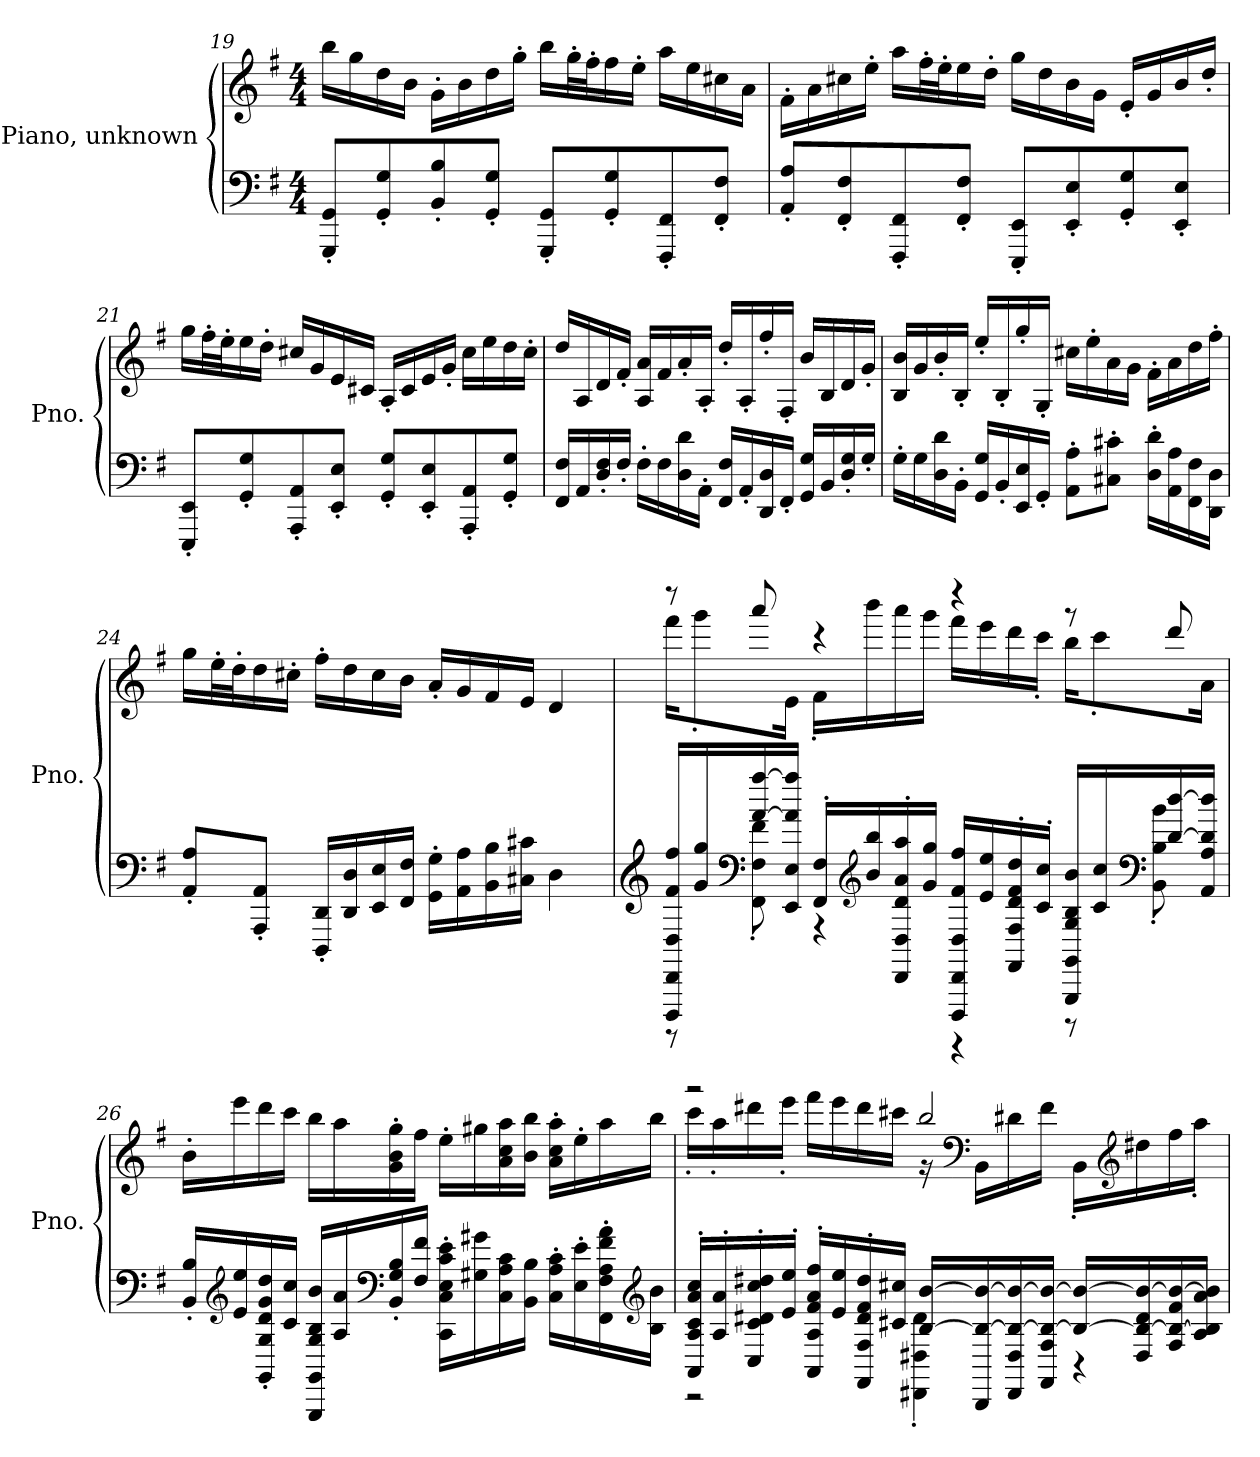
**kern	**kern
*part1	*part1
*staff2	*staff1
*I"Piano, unknown	*
*I'Pno.	*
*clefF4	*clefG2
*k[f#]	*k[f#]
*M4/4	*M4/4
=19	=19
8GGG/' 8GG/'L	16bb\LL
.	16gg\
8GG/' 8G/'	16dd\
.	16b\JJ
8BB/' 8B/'	16g'\LL
.	16b\
8GG/' 8G/'J	16dd\
.	16gg'\JJ
8GGG/' 8GG/'L	16bb\LL
.	32gg'\L
.	32ff#'\J
8GG/' 8G/'	16ff#\
.	16ee'\JJ
8FFF#/' 8FF#/'	16aa\LL
.	16ee\
8FF#/' 8F#/'J	16cc#X\
.	16a\JJ
!!LO:LB:g=z
=20	=20
8AA/' 8A/'L	16f#'\LL
.	16a\
8FF#/' 8F#/'	16cc#X\
.	16ee'\JJ
8FFF#/' 8FF#/'	16aa\LL
.	32ff#'\L
.	32ee'\J
8FF#/' 8F#/'J	16ee\
.	16dd'\JJ
8EEE/' 8EE/'L	16gg\LL
.	16dd\
8EE/' 8E/'	16b\
.	16g\JJ
8GG/' 8G/'	16e'/LL
.	16g/
8EE/' 8E/'J	16b/
.	16dd'/JJ
=21	=21
8EEE/' 8EE/'L	16gg\LL
.	32ff#'\L
.	32ee'\J
8GG/' 8G/'	16ee\
.	16dd'\JJ
8AAA/' 8AA/'	16cc#X/LL
.	16g/
8EE/' 8E/'J	16e/
.	16c#X/JJ
8GG/' 8G/'L	16A'/LL
.	16c#/
8EE/' 8E/'	16e/
.	16g'/JJ
8AAA/' 8AA/'	16cc#\LL
.	16ee\
8GG/' 8G/'J	16dd\
.	16cc#'\JJ
!!LO:LB:g=z
=22	=22
16FF#/ 16F#/LL	16dd/LL
16AA/	16A/
16D/' 16F#/'	16d/
16F#'/JJ	16f#'/JJ
16F#'\LL	16A/ 16a/LL
16F#\	16f#/
16D\ 16d\	16a'/
16AA'\JJ	16A'/JJ
16FF#/ 16F#/LL	16dd'/LL
16AA'/	16A'/
16DD/ 16D/	16ff#'/
16FF#'/JJ	16F#'/JJ
16GG/ 16G/LL	16b/LL
16BB/	16B/
16D/' 16G/'	16d/
16G'/JJ	16g'/JJ
=23	=23
16G'\LL	16B/ 16b/LL
16G\	16g/
16D\ 16d\	16b'/
16BB'\JJ	16B'/JJ
16GG/ 16G/LL	16ee'/LL
16BB'/	16B'/
16EE/ 16E/	16gg'/
16GG'/JJ	16G'/JJ
8AA\' 8A\'L	16cc#X\LL
.	16ee'\
8C#X\' 8c#X\'J	16a\
.	16g\JJ
16D\' 16d\'LL	16f#'\LL
16AA\ 16A\	16a\
16FF#\ 16F#\	16dd\
16DD\ 16D\JJ	16ff#'\JJ
!!LO:LB:g=z
=24	=24
8AA/' 8A/'L	16gg\LL
.	32ee'\L
.	32dd'\J
8AAA/' 8AA/'J	16dd\
.	16cc#X'\JJ
16DDD/' 16DD/'LL	16ff#'\LL
16DD/ 16D/	16dd\
16EE/ 16E/	16cc#\
16FF#/ 16F#/JJ	16b\JJ
16GG\' 16G\'LL	16a'/LL
16AA\ 16A\	16g/
16BB\ 16B\	16f#/
16C#X\ 16c#X\JJ	16e/JJ
4D\	4d/
=25	=25
*clefG2	*
*^	*^
16DDD/ 16DD/ 16D/ 16f#/ 16ff#/LL	8r	8r	16fff#\KL
16g/ 16gg/	.	.	8ggg'\
*clefF4	*	*	*
[16a/ [16aa/	8FF#\' 8F#\' 8f#\'	8aaa/	.
16EE/ 16E/ 16a/] 16aa/]JJ	.	.	16e\Jk
16FF#/' 16F#/'LL	4r	4r	16f#'\LL
*clefG2	*	*	*
16b/ 16bb/	.	.	16bbb\
16DD/' 16D/' 16d/' 16a/' 16aa/'	.	.	16aaa\
16g/ 16gg/JJ	.	.	16ggg\JJ
16DDD/ 16DD/ 16D/ 16f#/ 16ff#/LL	4r	4r	16fff#\LL
16e/ 16ee/	.	.	16eee\
16FF#/' 16F#/' 16d/' 16f#/' 16dd/'	.	.	16ddd\
16c/' 16cc/'JJ	.	.	16ccc'\JJ
16GGG/ 16GG/ 16G/ 16B/ 16b/LL	8r	8r	16bb\KL
16c/ 16cc/	.	.	8ccc'\
*clefF4	*	*	*
[16d/ [16dd/	8BB\' 8B\' 8b\'	8ddd/	.
16AA/ 16A/ 16d/] 16dd/]JJ	.	.	16a\Jk
*v	*v	*	*
*	*v	*v
!!LO:PB:g=z
=26	=26
16BB/' 16B/'LL	16b'\LL
*clefG2	*
16e/ 16ee/	16eee\
16GG/' 16G/' 16d/' 16g/' 16dd/'	16ddd\
16c/ 16cc/JJ	16ccc\JJ
16GGG/ 16GG/ 16G/ 16B/ 16b/LL	16bb\LL
16A/ 16a/	16aa\
*clefF4	*
16BB/' 16G/' 16B/'	16g\' 16b\' 16gg\'
16F#/ 16f#/JJ	16ff#\JJ
16CC\' 16C\' 16E\' 16c\' 16e\'LL	16ee'\LL
16G#X\ 16g#X\	16gg#X\
16C\ 16A\ 16c\	16a\ 16cc\ 16aa\
16BB\ 16B\JJ	16b\ 16bb\JJ
16C\' 16A\' 16c\'LL	16a\' 16cc\' 16aa\'LL
16E\' 16e\'	16ee'\
16FF#\' 16F#\' 16A\' 16f#\' 16a\'	16aa\
*clefG2	*
16B\ 16b\JJ	16bb\JJ
!!LO:LB:g=z
=27	=27
*^	*^
16AA/' 16A/' 16c/' 16a/' 16cc/'LL	2r	2r	16ccc'\LL
16A/' 16a/'	.	.	16aa'\
16C/' 16c/' 16d#X/' 16cc/' 16dd#X/'	.	.	16ddd#X\
16e/' 16ee/'JJ	.	.	16eee'\JJ
16AA/' 16A/' 16f#/' 16a/' 16ff#/'LL	.	.	16fff#\LL
16e/ 16ee/	.	.	16eee\
16FF#/' 16F#/' 16d#/' 16f#/' 16dd#/'	.	.	16ddd#\
16c#X/ 16cc#X/JJ	.	.	16ccc#X\JJ
[16B/ [16b/LL	4DD#X\' 4D#X\' 4d#\'	2bb/	16r
*	*	*clefF4	*
16BBB/ 16B/_ 16b/_	.	.	16BB\LL
16DD#/ 16D#/ 16B/_ 16b/_	.	.	16d#X\
16FF#/ 16F#/ 16B/_ 16b/_JJ	.	.	16f#\JJ
16B/_ 16b/_LL	4r	.	16BB'\LL
*	*	*clefG2	*
16D#/ 16B/_ 16d#/ 16b/_	.	.	16dd#X\
16F#/ 16B/_ 16f#/ 16b/_	.	.	16ff#\
16A/ 16B/] 16a/ 16b/]JJ	.	.	16aa'\JJ
*v	*v	*	*
*	*v	*v
=	=
*-	*-
